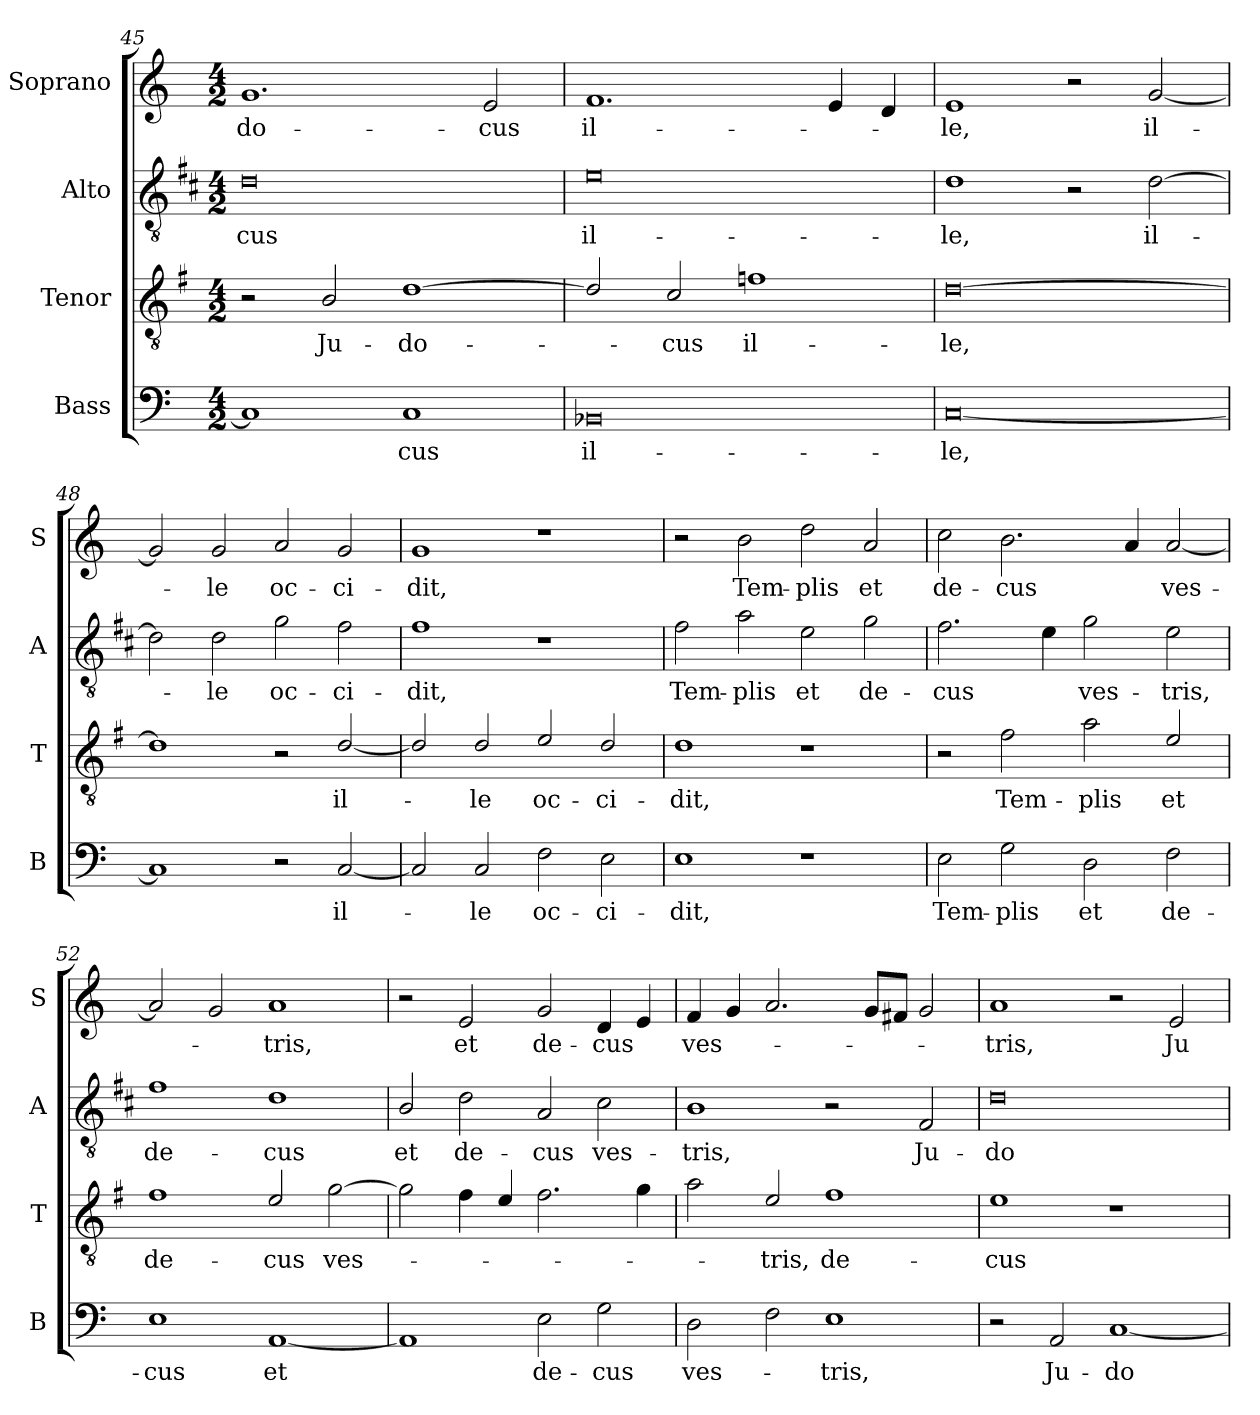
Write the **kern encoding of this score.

**kern	**text	**kern	**text	**kern	**text	**kern	**text
*part4	*part4	*part3	*part3	*part2	*part2	*part1	*part1
*staff4	*staff4	*staff3	*staff3	*staff2	*staff2	*staff1	*staff1
*I"Bass	*	*I"Tenor	*	*I"Alto	*	*I"Soprano	*
*I'B	*	*I'T	*	*I'A	*	*I'S	*
*clefF4	*	*clefGv2	*	*clefGv2	*	*clefG2	*
*	*	*ITrd4c7	*	*ITrd1c2	*	*	*
*k[]	*	*k[]	*	*k[]	*	*k[]	*
*C:	*	*C:	*	*C:	*	*C:	*
*M4/2	*	*M4/2	*	*M4/2	*	*M4/2	*
=45	=45	=45	=45	=45	=45	=45	=45
!	!	!	!	!	!LO:LY:b	!	!LO:LY:b
1C]	.	2r	.	0c	-cus	1.g	-do-
!	!	!	!LO:LY:b	!	!	!	!
.	.	2E/	Ju-	.	.	.	.
!	!LO:LY:b	!	!LO:LY:b	!	!	!	!
1C	-cus	[1G	-do-	.	.	.	.
!	!	!	!	!	!	!	!LO:LY:b
.	.	.	.	.	.	2e/	-cus
=46	=46	=46	=46	=46	=46	=46	=46
!	!LO:LY:b	!	!	!	!LO:LY:b	!	!LO:LY:b
0BB-X	il-	2G/]	.	0d	il-	1.f	il-
!	!	!	!LO:LY:b	!	!	!	!
.	.	2F/	-cus	.	.	.	.
!	!	!	!LO:LY:b	!	!	!	!
.	.	1B-X	il-	.	.	.	.
.	.	.	.	.	.	4e/	.
.	.	.	.	.	.	4d/	.
=47	=47	=47	=47	=47	=47	=47	=47
!	!LO:LY:b	!	!LO:LY:b	!	!LO:LY:b	!	!LO:LY:b
[0C	-le,	[0G	-le,	1c	-le,	1e	-le,
.	.	.	.	2r	.	2r	.
!	!	!	!	!	!LO:LY:b	!	!LO:LY:b
.	.	.	.	[2c\	il-	[2g/	il-
!!LO:LB:g=z
=48	=48	=48	=48	=48	=48	=48	=48
1C]	.	1G]	.	2c\]	.	2g/]	.
!	!	!	!	!	!LO:LY:b	!	!LO:LY:b
.	.	.	.	2c\	-le	2g/	-le
!	!	!	!	!	!LO:LY:b	!	!LO:LY:b
2r	.	2r	.	2f\	oc-	2a/	oc-
!	!LO:LY:b	!	!LO:LY:b	!	!LO:LY:b	!	!LO:LY:b
[2C/	il-	[2G/	il-	2e\	-ci-	2g/	-ci-
=49	=49	=49	=49	=49	=49	=49	=49
!	!	!	!	!	!LO:LY:b	!	!LO:LY:b
2C/]	.	2G/]	.	1e	-dit,	1g	-dit,
!	!LO:LY:b	!	!LO:LY:b	!	!	!	!
2C/	-le	2G/	-le	.	.	.	.
!	!LO:LY:b	!	!LO:LY:b	!	!	!	!
2F\	oc-	2A/	oc-	1r	.	1r	.
!	!LO:LY:b	!	!LO:LY:b	!	!	!	!
2E\	-ci-	2G/	-ci-	.	.	.	.
=50	=50	=50	=50	=50	=50	=50	=50
!	!LO:LY:b	!	!LO:LY:b	!	!LO:LY:b	!	!
1E	-dit,	1G	-dit,	2e\	Tem-	2r	.
!	!	!	!	!	!LO:LY:b	!	!LO:LY:b
.	.	.	.	2g\	-plis	2b\	Tem-
!	!	!	!	!	!LO:LY:b	!	!LO:LY:b
1r	.	1r	.	2d\	et	2dd\	-plis
!	!	!	!	!	!LO:LY:b	!	!LO:LY:b
.	.	.	.	2f\	de-	2a/	et
=51	=51	=51	=51	=51	=51	=51	=51
!	!LO:LY:b	!	!	!	!LO:LY:b	!	!LO:LY:b
2E\	Tem-	2r	.	2.e\	-cus	2cc\	de-
!	!LO:LY:b	!	!LO:LY:b	!	!	!	!LO:LY:b
2G\	-plis	2B\	Tem-	.	.	2.b\	-cus
.	.	.	.	4d\	.	.	.
!	!LO:LY:b	!	!LO:LY:b	!	!LO:LY:b	!	!
2D\	et	2d\	-plis	2f\	ves-	.	.
.	.	.	.	.	.	4a/	.
!	!LO:LY:b	!	!LO:LY:b	!	!LO:LY:b	!	!LO:LY:b
2F\	de-	2A/	et	2d\	-tris,	[2a/	ves-
=52	=52	=52	=52	=52	=52	=52	=52
!	!LO:LY:b	!	!LO:LY:b	!	!LO:LY:b	!	!
1E	-cus	1B	de-	1e	de-	2a/]	.
.	.	.	.	.	.	2g/	.
!	!LO:LY:b	!	!LO:LY:b	!	!LO:LY:b	!	!LO:LY:b
[1AA	et	2A/	-cus	1c	-cus	1a	-tris,
!	!	!	!LO:LY:b	!	!	!	!
.	.	[2c\	ves-	.	.	.	.
!!LO:PB:g=z
=53	=53	=53	=53	=53	=53	=53	=53
!	!	!	!	!	!LO:LY:b	!	!
1AA]	.	2c\]	.	2A/	et	2r	.
!	!	!	!	!	!LO:LY:b	!	!LO:LY:b
.	.	4B\	.	2c\	de-	2e/	et
.	.	4A/	.	.	.	.	.
!	!LO:LY:b	!	!	!	!LO:LY:b	!	!LO:LY:b
2E\	de-	2.B\	.	2G/	-cus	2g/	de-
!	!LO:LY:b	!	!	!	!LO:LY:b	!	!LO:LY:b
2G\	-cus	.	.	2B\	ves-	4d/	-cus
.	.	4c\	.	.	.	4e/	.
=54	=54	=54	=54	=54	=54	=54	=54
!	!LO:LY:b	!	!	!	!LO:LY:b	!	!LO:LY:b
2D\	ves-	2d\	.	1A	-tris,	4f/	ves-
.	.	.	.	.	.	4g/	.
!	!	!	!LO:LY:b	!	!	!	!
2F\	.	2A/	-tris,	.	.	2.a/	.
!	!LO:LY:b	!	!LO:LY:b	!	!	!	!
1E	-tris,	1B	de-	2r	.	.	.
.	.	.	.	.	.	8g/L	.
.	.	.	.	.	.	8f#X/J	.
!	!	!	!	!	!LO:LY:b	!	!
.	.	.	.	2E/	Ju-	2g/	.
=55	=55	=55	=55	=55	=55	=55	=55
!	!	!	!LO:LY:b	!	!LO:LY:b	!	!LO:LY:b
2r	.	1A	-cus	0c	-do-	1a	-tris,
!	!LO:LY:b	!	!	!	!	!	!
2AA/	Ju-	.	.	.	.	.	.
!	!LO:LY:b	!	!	!	!	!	!
[1C	-do-	1r	.	.	.	2r	.
!	!	!	!	!	!	!	!LO:LY:b
.	.	.	.	.	.	2e/	Ju-
=	=	=	=	=	=	=	=
*-	*-	*-	*-	*-	*-	*-	*-
